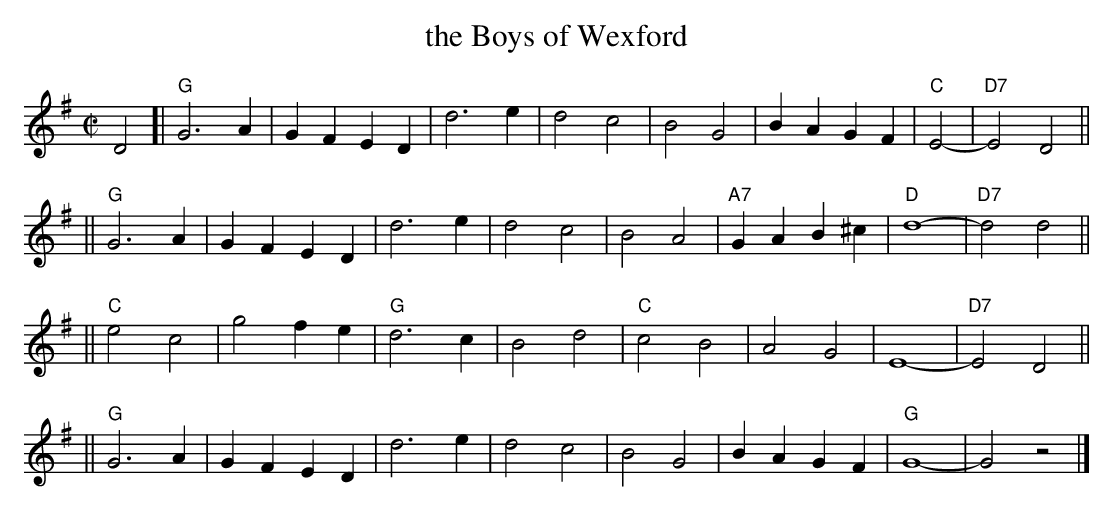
X:1
T: the Boys of Wexford
M: C|
L: 1/4
K: G
D2 [| "G"G3 A | GF ED | d3 e | d2 c2 | B2 G2 | BA GF | "C"E2- | "D7"E2 D2 ||
   || "G"G3 A | GF ED | d3 e | d2 c2 | B2 A2 | "A7"GA B^c | "D"d4- | "D7"d2 d2 ||
   || "C"e2 c2 | g2 fe | "G"d3 c | B2 d2 |  "C"c2 B2 | A2 G2 | E4- | "D7"E2 D2 ||
   || "G"G3 A | GF ED | d3 e | d2 c2 | B2 G2 | BA GF | "G"G4- | G2 z2 |]
